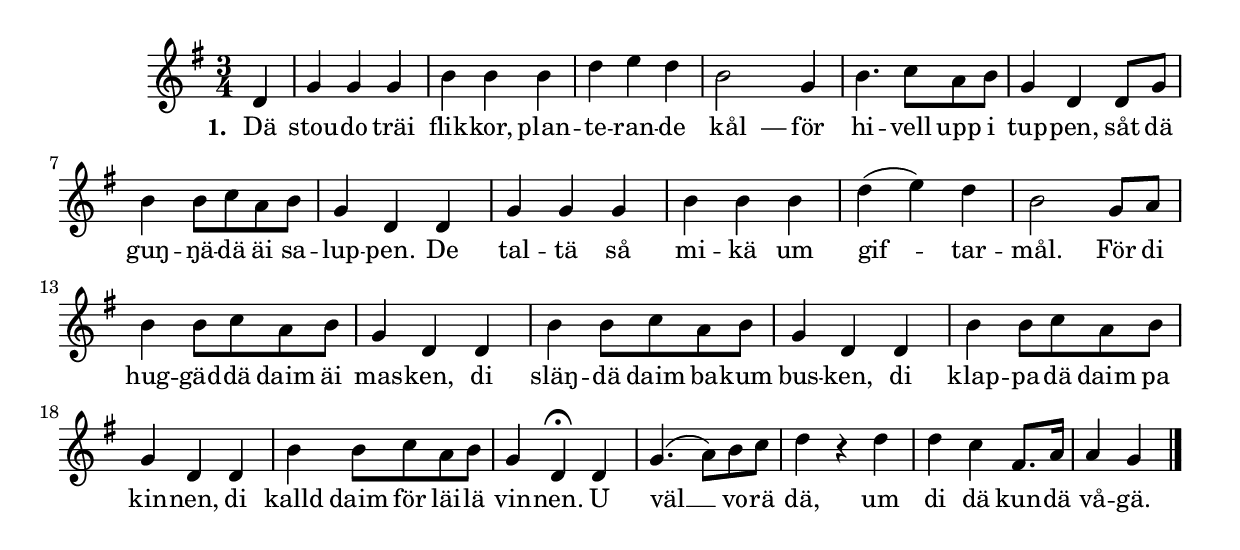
{
\time 3/4
\key g \major

 \partial 4
 d'4  | 
 g' g' g'  | 
 b' b' b'  | 
 d'' e'' d''  | 
 b'2 g'4  | 
 b'4. c''8 a' b'  | 
 g'4 d' d'8 g'  | 
 b'4 b'8 c'' a' b'  | 
 g'4 d' d'  | 
 g' g' g'  | 
 b' b' b'  | 
 d''-( e''-) d''  | 
 b'2 g'8 a'  | 
 b'4 b'8 c'' a' b'  | 
 g'4 d' d'  | 
 b' b'8 c'' a' b'  | 
 g'4 d' d'  | 
 b' b'8 c'' a' b'  | 
 g'4 d' d'  | 
 b' b'8 c'' a' b'  | 
 g'4 d'-\fermata d'  | 
 g'4.-( a'8-) b' c''  | 
 d''4 r d''  | 
 d'' c'' fis'8. a'16  | 
 a'4 g' \bar "|."
 }
 \addlyrics {
     \set stanza = #"1. "
     Dä stou -- do träi flik -- kor, plan -- te -- ran -- de
     \once \override LyricText.self-alignment-X = #-0.8 "kål  —" för hi -- vell upp i
     tup -- pen, såt dä guŋ -- ŋä -- dä äi sa -- lup -- pen. De tal -- tä så
     mi -- kä um gif --  -- tar -- mål. För di hug -- gäd -- dä daim äi mas -- ken, di
     släŋ -- dä daim ba -- kum bus -- ken, di klap -- pa -- dä daim pa kin -- nen, di
     kalld daim för läi -- lä vin -- nen. U väl __ vo -- rä dä, um
     di dä kun -- dä vå -- gä.
}
